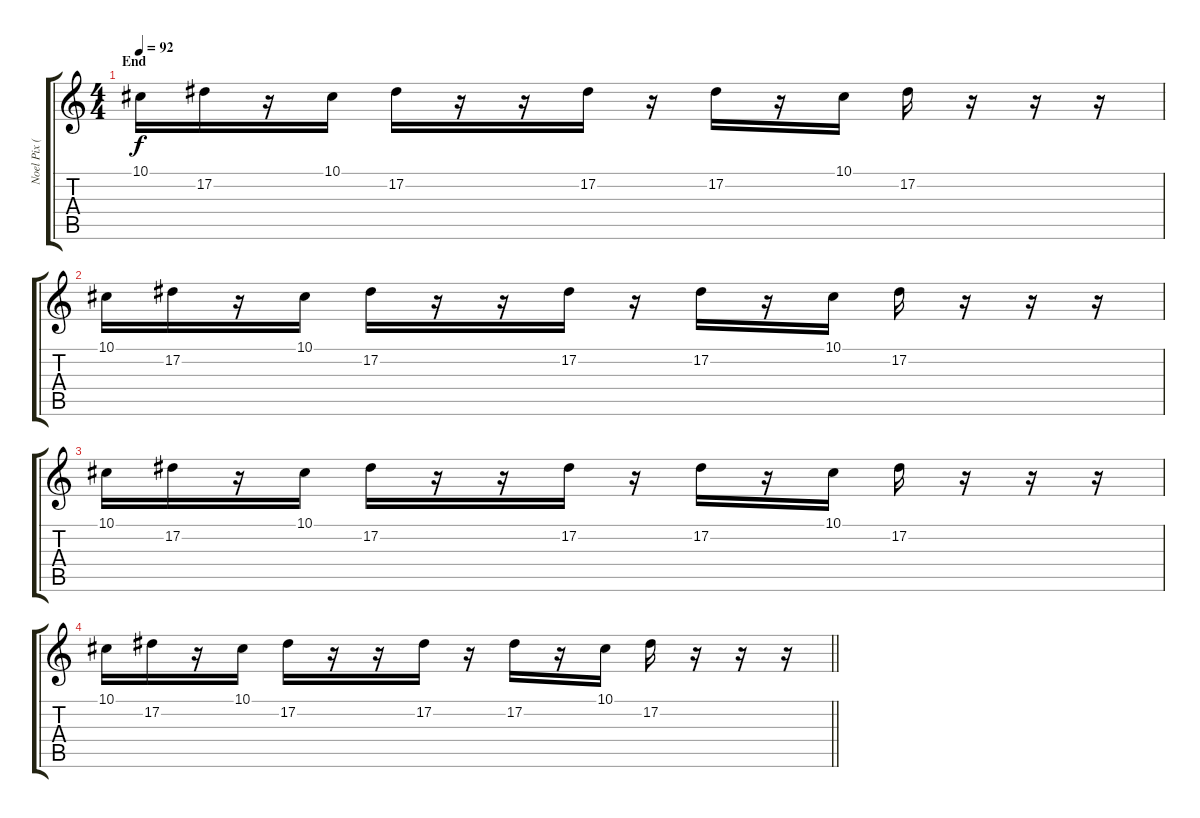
\track ("Noel Pix ( Keyboard 2 )" "Noel Pix (") {instrument synthstrings2}
\staff {score tabs}
\tuning (Eb4 Bb3 Gb3 Db3 Ab2 Db2) {hide}
\ts (4 4)
\section ("" "End")
\tempo 92
\clef g2
\ks c
10.1.16{dy f volume 15} 17.2.16 r.16 10.1.16 17.2.16 r.16 r.16 17.2.16 r.16 17.2.16 r.16 10.1.16 17.2.16 r.16 r.16 r.16 |
10.1.16 17.2.16 r.16 10.1.16 17.2.16 r.16 r.16 17.2.16 r.16 17.2.16 r.16 10.1.16 17.2.16 r.16 r.16 r.16 |
10.1.16 17.2.16 r.16 10.1.16 17.2.16 r.16 r.16 17.2.16 r.16 17.2.16 r.16 10.1.16 17.2.16 r.16 r.16 r.16 |
\barLineRight lightlight
10.1.16 17.2.16 r.16 10.1.16 17.2.16 r.16 r.16 17.2.16 r.16 17.2.16 r.16 10.1.16 17.2.16 r.16 r.16 r.16
